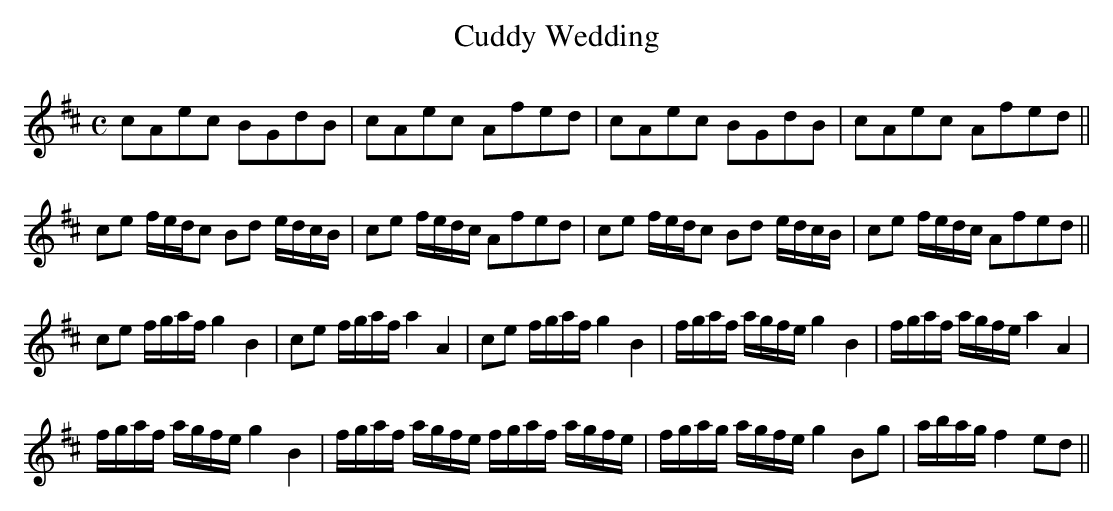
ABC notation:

X:1
T:Cuddy Wedding
M:C
L:1/8
K:Amix
cAec BGdB|cAec Afed|cAec BGdB|cAec Afed||
ce f/e/d/c Bd e/d/c/B/|ce f/e/d/c/ Afed| ce f/e/d/c Bd e/d/c/B/|ce f/e/d/c/ Afed||
ce f/g/a/f/ g2B2|ce f/g/a/f/ a2 A2|ce f/g/a/f/ g2B2|f/g/a/f/ a/g/f/e/ g2B2|f/g/a/f/ a/g/f/e/ a2 A2|
f/g/a/f/ a/g/f/e/ g2B2|f/g/a/f/ a/g/f/e/ f/g/a/f/ a/g/f/e/|f/g/a/g/ a/g/f/e/ g2 Bg|a/b/a/g/ f2 ed||
